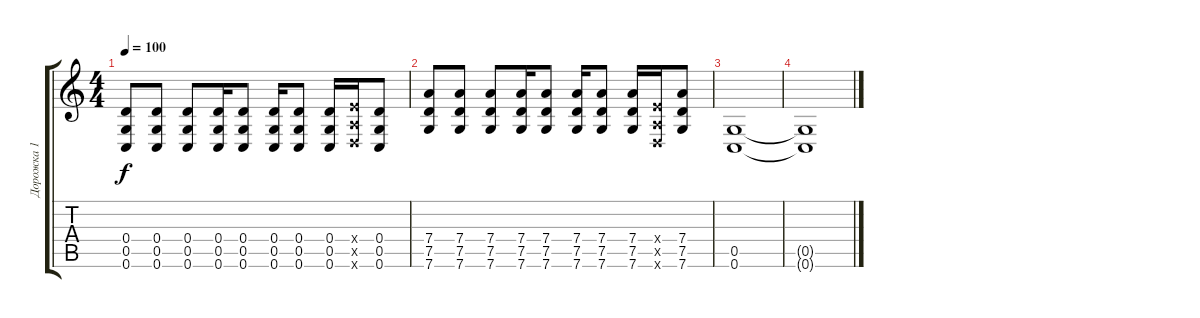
\track ("Дорожка 1" "Дорожка 1") {instrument electricguitarclean}
\staff {score tabs}
\tuning (E4 B3 G3 D3 G2 C2) {hide}
\ts (4 4)
\tempo 100
\clef g2
\ks c
(0.4 0.5 0.6).8{dy f} (0.4 0.5 0.6).8 (0.4 0.5 0.6).8 (0.4 0.5 0.6).16 (0.4 0.5 0.6).8 (0.4 0.5 0.6).16 (0.4 0.5 0.6).8 (0.4 0.5 0.6).16 (2.4{x} 2.5{x} 2.6{x}).16 (0.4 0.5 0.6).8 |
(7.4 7.5 7.6).8 (7.4 7.5 7.6).8 (7.4 7.5 7.6).8 (7.4 7.5 7.6).16 (7.4 7.5 7.6).8 (7.4 7.5 7.6).16 (7.4 7.5 7.6).8 (7.4 7.5 7.6).16 (2.4{x} 2.5{x} 2.6{x}).16 (7.4 7.5 7.6).8 |
(0.5 0.6).1 |
(0.5{t} 0.6{t}).1
